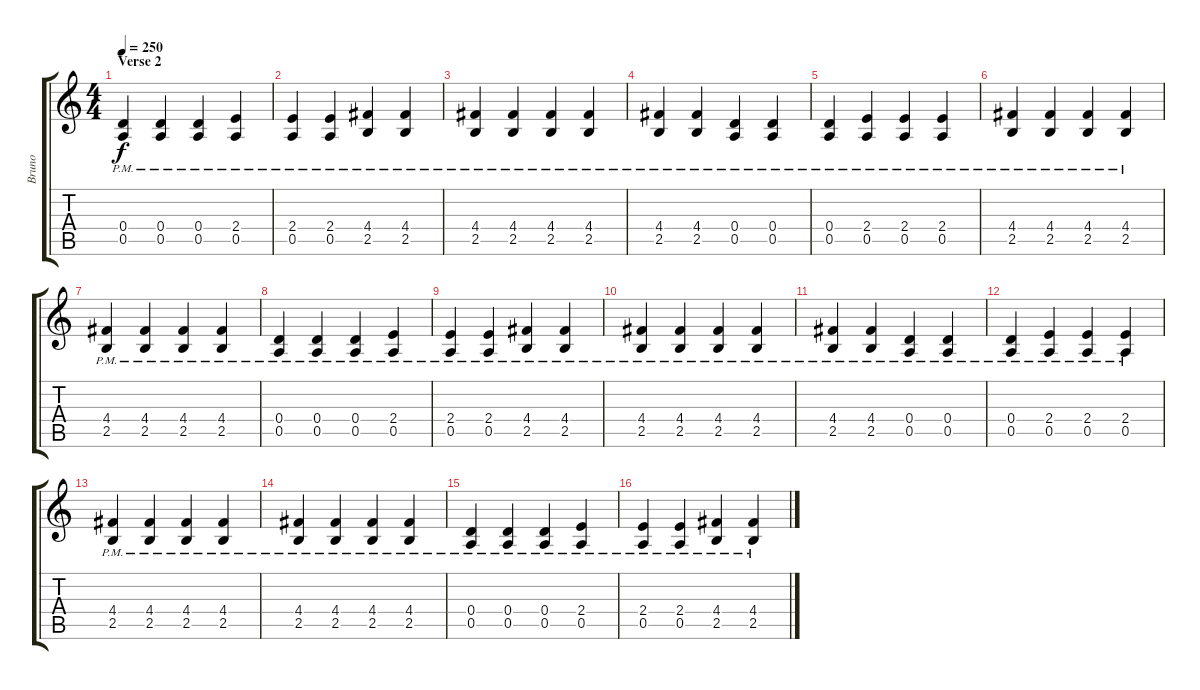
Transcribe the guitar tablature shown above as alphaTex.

\track ("Bruno " "Bruno ") {instrument distortionguitar}
\staff {score tabs}
\tuning (E4 B3 G3 D3 A2 E2) {hide}
\ts (4 4)
\section ("" "Verse 2")
\tempo 250
\clef g2
\ks c
(0.4{pm} 0.5{pm}).4{dy f instrument electricguitarmuted} (0.4{pm} 0.5{pm}).4 (0.4{pm} 0.5{pm}).4 (2.4{pm} 0.5{pm}).4 |
(2.4{pm} 0.5{pm}).4 (2.4{pm} 0.5{pm}).4 (4.4{pm} 2.5{pm}).4 (4.4{pm} 2.5{pm}).4 |
(4.4{pm} 2.5{pm}).4 (4.4{pm} 2.5{pm}).4 (4.4{pm} 2.5{pm}).4 (4.4{pm} 2.5{pm}).4 |
(4.4{pm} 2.5{pm}).4{instrument electricguitarmuted} (4.4{pm} 2.5{pm}).4 (0.4{pm} 0.5{pm}).4 (0.4{pm} 0.5{pm}).4 |
(0.4 0.5{pm}).4 (2.4 0.5{pm}).4 (2.4 0.5{pm}).4 (2.4 0.5{pm}).4 |
(4.4 2.5{pm}).4 (4.4 2.5{pm}).4 (4.4 2.5{pm}).4 (4.4 2.5{pm}).4 |
(4.4 2.5{pm}).4 (4.4 2.5{pm}).4 (4.4 2.5{pm}).4 (4.4 2.5{pm}).4 |
(0.4 0.5{pm}).4{instrument electricguitarmuted} (0.4 0.5{pm}).4 (0.4 0.5{pm}).4 (2.4 0.5{pm}).4 |
(2.4 0.5{pm}).4 (2.4 0.5{pm}).4 (4.4 2.5{pm}).4 (4.4 2.5{pm}).4 |
(4.4 2.5{pm}).4 (4.4 2.5{pm}).4 (4.4 2.5{pm}).4 (4.4 2.5{pm}).4 |
(4.4 2.5{pm}).4{instrument electricguitarmuted} (4.4 2.5{pm}).4 (0.4 0.5{pm}).4 (0.4 0.5{pm}).4 |
(0.4 0.5{pm}).4 (2.4 0.5{pm}).4 (2.4 0.5{pm}).4 (2.4 0.5{pm}).4 |
(4.4 2.5{pm}).4 (4.4 2.5{pm}).4 (4.4 2.5{pm}).4 (4.4 2.5{pm}).4 |
(4.4 2.5{pm}).4 (4.4 2.5{pm}).4 (4.4 2.5{pm}).4 (4.4 2.5{pm}).4 |
(0.4 0.5{pm}).4{instrument electricguitarmuted} (0.4 0.5{pm}).4 (0.4 0.5{pm}).4 (2.4 0.5{pm}).4 |
(2.4 0.5{pm}).4 (2.4 0.5{pm}).4 (4.4 2.5{pm}).4 (4.4 2.5{pm}).4
